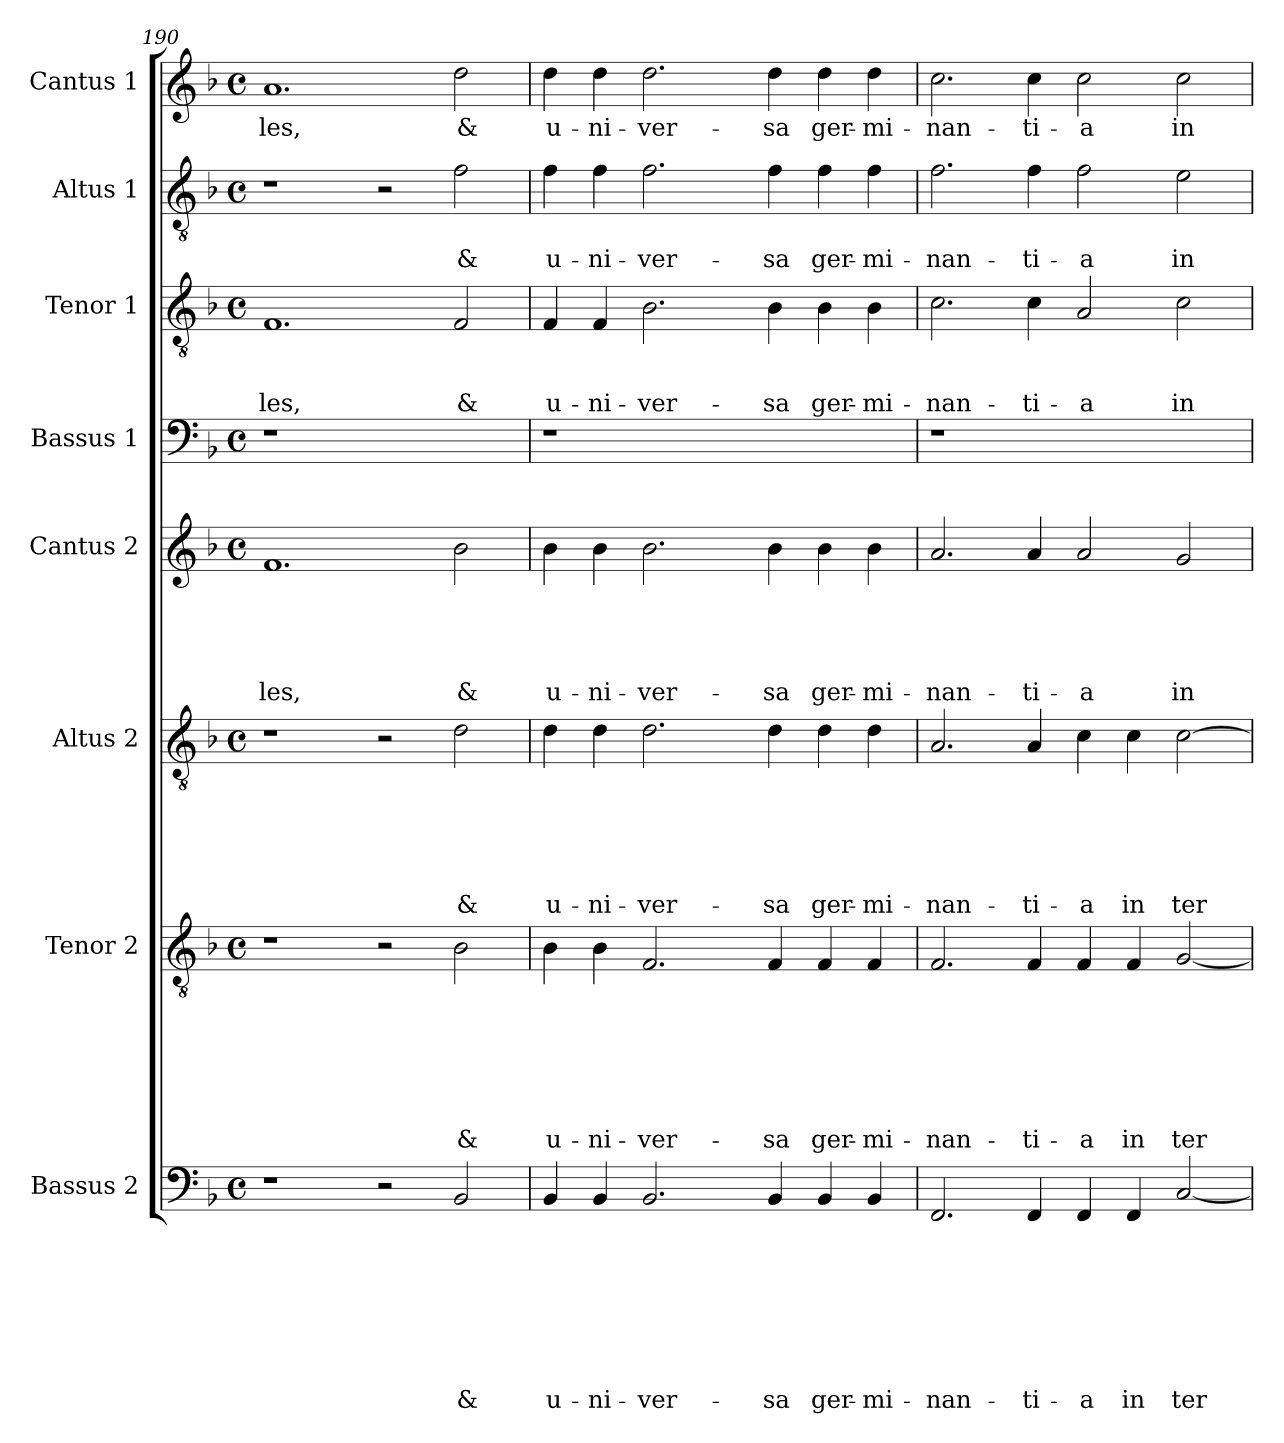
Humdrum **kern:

**kern	**text	**text	**text	**text	**text	**text	**text	**text	**kern	**text	**text	**text	**text	**text	**text	**text	**kern	**text	**text	**text	**text	**text	**text	**kern	**text	**text	**text	**text	**text	**kern	**kern	**text	**text	**text	**kern	**text	**text	**kern	**text
*part8	*part8	*part8	*part8	*part8	*part8	*part8	*part8	*part8	*part7	*part7	*part7	*part7	*part7	*part7	*part7	*part7	*part6	*part6	*part6	*part6	*part6	*part6	*part6	*part5	*part5	*part5	*part5	*part5	*part5	*part4	*part3	*part3	*part3	*part3	*part2	*part2	*part2	*part1	*part1
*staff8	*staff8	*staff8	*staff8	*staff8	*staff8	*staff8	*staff8	*staff8	*staff7	*staff7	*staff7	*staff7	*staff7	*staff7	*staff7	*staff7	*staff6	*staff6	*staff6	*staff6	*staff6	*staff6	*staff6	*staff5	*staff5	*staff5	*staff5	*staff5	*staff5	*staff4	*staff3	*staff3	*staff3	*staff3	*staff2	*staff2	*staff2	*staff1	*staff1
*I"Bassus 2	*	*	*	*	*	*	*	*	*I"Tenor 2	*	*	*	*	*	*	*	*I"Altus 2	*	*	*	*	*	*	*I"Cantus 2	*	*	*	*	*	*I"Bassus 1	*I"Tenor 1	*	*	*	*I"Altus 1	*	*	*I"Cantus 1	*
*I'B2	*	*	*	*	*	*	*	*	*I'T2	*	*	*	*	*	*	*	*I'A2	*	*	*	*	*	*	*I'C2	*	*	*	*	*	*I'B1	*I'T1	*	*	*	*I'A1	*	*	*I'C1	*
!!LO:PB:g=z
*clefF4	*	*	*	*	*	*	*	*	*clefGv2	*	*	*	*	*	*	*	*clefGv2	*	*	*	*	*	*	*clefG2	*	*	*	*	*	*clefF4	*clefGv2	*	*	*	*clefGv2	*	*	*clefG2	*
*k[b-]	*	*	*	*	*	*	*	*	*k[b-]	*	*	*	*	*	*	*	*k[b-]	*	*	*	*	*	*	*k[b-]	*	*	*	*	*	*k[b-]	*k[b-]	*	*	*	*k[b-]	*	*	*k[b-]	*
*d:	*	*	*	*	*	*	*	*	*d:	*	*	*	*	*	*	*	*d:	*	*	*	*	*	*	*d:	*	*	*	*	*	*d:	*d:	*	*	*	*d:	*	*	*d:	*
*M4/4	*	*	*	*	*	*	*	*	*M4/4	*	*	*	*	*	*	*	*M4/4	*	*	*	*	*	*	*M4/4	*	*	*	*	*	*M4/4	*M4/4	*	*	*	*M4/4	*	*	*M4/4	*
*met(c)	*	*	*	*	*	*	*	*	*met(c)	*	*	*	*	*	*	*	*met(c)	*	*	*	*	*	*	*met(c)	*	*	*	*	*	*met(c)	*met(c)	*	*	*	*met(c)	*	*	*met(c)	*
=190	=190	=190	=190	=190	=190	=190	=190	=190	=190	=190	=190	=190	=190	=190	=190	=190	=190	=190	=190	=190	=190	=190	=190	=190	=190	=190	=190	=190	=190	=190	=190	=190	=190	=190	=190	=190	=190	=190	=190
1r	.	.	.	.	.	.	.	.	1r	.	.	.	.	.	.	.	1r	.	.	.	.	.	.	1.f	.	.	.	.	-les,	1r	1.F	.	.	-les,	1r	.	.	1.a	-les,
2r	.	.	.	.	.	.	.	.	2r	.	.	.	.	.	.	.	2r	.	.	.	.	.	.	.	.	.	.	.	.	1ryy	.	.	.	.	2r	.	.	.	.
2BB-/	.	.	.	.	.	.	.	&	2B-\	.	.	.	.	.	.	&	2d\	.	.	.	.	.	&	2b-\	.	.	.	.	&	.	2F/	.	.	&	2f\	.	&	2dd\	&
=191	=191	=191	=191	=191	=191	=191	=191	=191	=191	=191	=191	=191	=191	=191	=191	=191	=191	=191	=191	=191	=191	=191	=191	=191	=191	=191	=191	=191	=191	=191	=191	=191	=191	=191	=191	=191	=191	=191	=191
4BB-/	.	.	.	.	.	.	.	u-	4B-\	.	.	.	.	.	.	u-	4d\	.	.	.	.	.	u-	4b-\	.	.	.	.	u-	1r	4F/	.	.	u-	4f\	.	u-	4dd\	u-
4BB-/	.	.	.	.	.	.	.	-ni-	4B-\	.	.	.	.	.	.	-ni-	4d\	.	.	.	.	.	-ni-	4b-\	.	.	.	.	-ni-	.	4F/	.	.	-ni-	4f\	.	-ni-	4dd\	-ni-
2.BB-/	.	.	.	.	.	.	.	-ver-	2.F/	.	.	.	.	.	.	-ver-	2.d\	.	.	.	.	.	-ver-	2.b-\	.	.	.	.	-ver-	.	2.B-\	.	.	-ver-	2.f\	.	-ver-	2.dd\	-ver-
.	.	.	.	.	.	.	.	.	.	.	.	.	.	.	.	.	.	.	.	.	.	.	.	.	.	.	.	.	.	1ryy	.	.	.	.	.	.	.	.	.
4BB-/	.	.	.	.	.	.	.	-sa	4F/	.	.	.	.	.	.	-sa	4d\	.	.	.	.	.	-sa	4b-\	.	.	.	.	-sa	.	4B-\	.	.	-sa	4f\	.	-sa	4dd\	-sa
4BB-/	.	.	.	.	.	.	.	ger-	4F/	.	.	.	.	.	.	ger-	4d\	.	.	.	.	.	ger-	4b-\	.	.	.	.	ger-	.	4B-\	.	.	ger-	4f\	.	ger-	4dd\	ger-
4BB-/	.	.	.	.	.	.	.	-mi-	4F/	.	.	.	.	.	.	-mi-	4d\	.	.	.	.	.	-mi-	4b-\	.	.	.	.	-mi-	.	4B-\	.	.	-mi-	4f\	.	-mi-	4dd\	-mi-
=192	=192	=192	=192	=192	=192	=192	=192	=192	=192	=192	=192	=192	=192	=192	=192	=192	=192	=192	=192	=192	=192	=192	=192	=192	=192	=192	=192	=192	=192	=192	=192	=192	=192	=192	=192	=192	=192	=192	=192
2.FF/	.	.	.	.	.	.	.	-nan-	2.F/	.	.	.	.	.	.	-nan-	2.A/	.	.	.	.	.	-nan-	2.a/	.	.	.	.	-nan-	1r	2.c\	.	.	-nan-	2.f\	.	-nan-	2.cc\	-nan-
4FF/	.	.	.	.	.	.	.	-ti-	4F/	.	.	.	.	.	.	-ti-	4A/	.	.	.	.	.	-ti-	4a/	.	.	.	.	-ti-	.	4c\	.	.	-ti-	4f\	.	-ti-	4cc\	-ti-
4FF/	.	.	.	.	.	.	.	-a	4F/	.	.	.	.	.	.	-a	4c\	.	.	.	.	.	-a	2a/	.	.	.	.	-a	1ryy	2A/	.	.	-a	2f\	.	-a	2cc\	-a
4FF/	.	.	.	.	.	.	.	in	4F/	.	.	.	.	.	.	in	4c\	.	.	.	.	.	in	.	.	.	.	.	.	.	.	.	.	.	.	.	.	.	.
[2C/	.	.	.	.	.	.	.	ter-	[2G/	.	.	.	.	.	.	ter-	[2c\	.	.	.	.	.	ter-	2g/	.	.	.	.	in	.	2c\	.	.	in	2e\	.	in	2cc\	in
=	=	=	=	=	=	=	=	=	=	=	=	=	=	=	=	=	=	=	=	=	=	=	=	=	=	=	=	=	=	=	=	=	=	=	=	=	=	=	=
*-	*-	*-	*-	*-	*-	*-	*-	*-	*-	*-	*-	*-	*-	*-	*-	*-	*-	*-	*-	*-	*-	*-	*-	*-	*-	*-	*-	*-	*-	*-	*-	*-	*-	*-	*-	*-	*-	*-	*-
